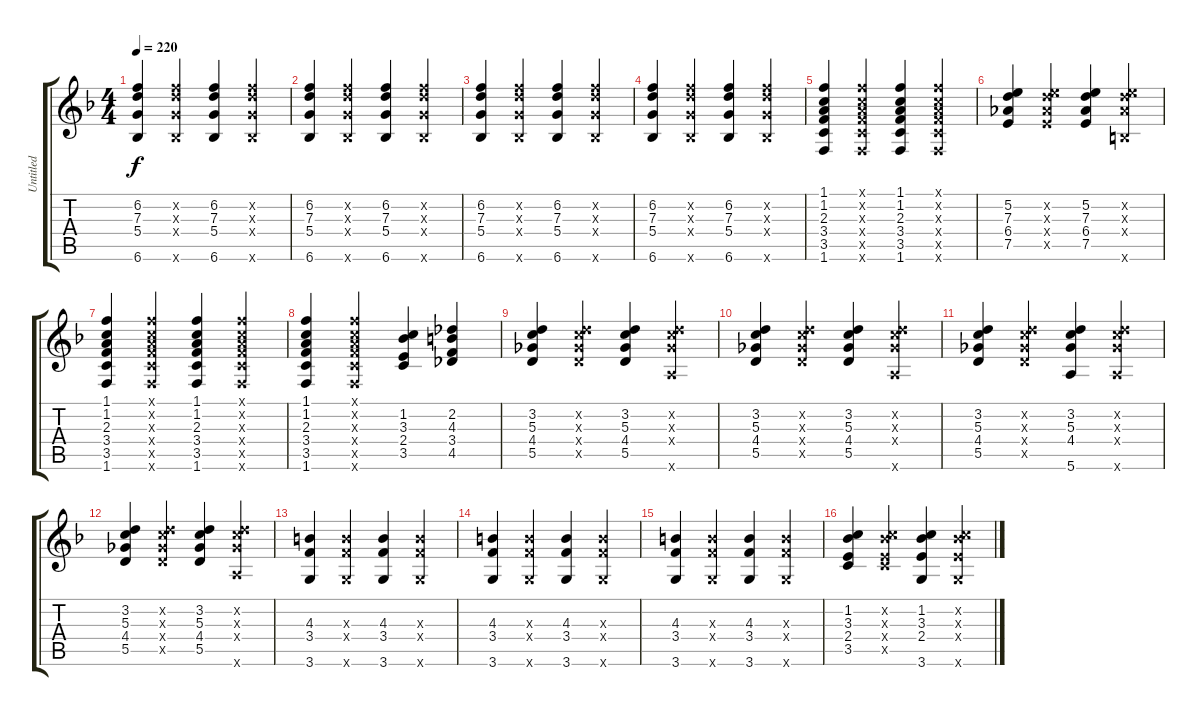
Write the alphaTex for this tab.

\track ("Untitled" "Untitled") {instrument acousticguitarsteel}
\staff {score tabs}
\tuning (E4 B3 G3 D3 A2 E2) {hide}
\ts (4 4)
\tempo 220
\clef g2
\ks f
(6.2 7.3 5.4 6.6).4{dy f} (6.2{x} 7.3{x} 5.4{x} 6.6{x}).4 (6.2 7.3 5.4 6.6).4 (6.2{x} 7.3{x} 5.4{x} 6.6{x}).4 |
(6.2 7.3 5.4 6.6).4 (6.2{x} 7.3{x} 5.4{x} 6.6{x}).4 (6.2 7.3 5.4 6.6).4 (6.2{x} 7.3{x} 5.4{x} 6.6{x}).4 |
(6.2 7.3 5.4 6.6).4 (6.2{x} 7.3{x} 5.4{x} 6.6{x}).4 (6.2 7.3 5.4 6.6).4 (6.2{x} 7.3{x} 5.4{x} 6.6{x}).4 |
(6.2 7.3 5.4 6.6).4 (6.2{x} 7.3{x} 5.4{x} 6.6{x}).4 (6.2 7.3 5.4 6.6).4 (6.2{x} 7.3{x} 5.4{x} 6.6{x}).4 |
(1.1 1.2 2.3 3.4 3.5 1.6).4 (1.1{x} 1.2{x} 2.3{x} 3.4{x} 3.5{x} 1.6{x}).4 (1.1 1.2 2.3 3.4 3.5 1.6).4 (1.1{x} 1.2{x} 2.3{x} 3.4{x} 3.5{x} 1.6{x}).4 |
(5.2 7.3 6.4 7.5).4 (5.2{x} 7.3{x} 6.4{x} 7.5{x}).4 (5.2 7.3 6.4 7.5).4 (5.2{x} 7.3{x} 6.4{x} 7.6{x}).4 |
(1.1 1.2 2.3 3.4 3.5 1.6).4 (1.1{x} 1.2{x} 2.3{x} 3.4{x} 3.5{x} 1.6{x}).4 (1.1 1.2 2.3 3.4 3.5 1.6).4 (1.1{x} 1.2{x} 2.3{x} 3.4{x} 3.5{x} 1.6{x}).4 |
(1.1 1.2 2.3 3.4 3.5 1.6).4 (1.1{x} 1.2{x} 2.3{x} 3.4{x} 3.5{x} 1.6{x}).4 (1.2 3.3 2.4 3.5).4 (2.2 4.3 3.4 4.5).4 |
(3.2 5.3 4.4 5.5).4 (3.2{x} 5.3{x} 4.4{x} 5.5{x}).4 (3.2 5.3 4.4 5.5).4 (3.2{x} 5.3{x} 4.4{x} 5.6{x}).4 |
(3.2 5.3 4.4 5.5).4 (3.2{x} 5.3{x} 4.4{x} 5.5{x}).4 (3.2 5.3 4.4 5.5).4 (3.2{x} 5.3{x} 4.4{x} 5.6{x}).4 |
(3.2 5.3 4.4 5.5).4 (3.2{x} 5.3{x} 4.4{x} 5.5{x}).4 (3.2 5.3 4.4 5.6).4 (3.2{x} 5.3{x} 4.4{x} 5.6{x}).4 |
(3.2 5.3 4.4 5.5).4 (3.2{x} 5.3{x} 4.4{x} 5.5{x}).4 (3.2 5.3 4.4 5.5).4 (3.2{x} 5.3{x} 4.4{x} 5.6{x}).4 |
(4.3 3.4 3.6).4 (4.3{x} 3.4{x} 3.6{x}).4 (4.3 3.4 3.6).4 (4.3{x} 3.4{x} 3.6{x}).4 |
(4.3 3.4 3.6).4 (4.3{x} 3.4{x} 3.6{x}).4 (4.3 3.4 3.6).4 (4.3{x} 3.4{x} 3.6{x}).4 |
(4.3 3.4 3.6).4 (4.3{x} 3.4{x} 3.6{x}).4 (4.3 3.4 3.6).4 (4.3{x} 3.4{x} 3.6{x}).4 |
(1.2 3.3 2.4 3.5).4 (1.2{x} 3.3{x} 2.4{x} 3.5{x}).4 (1.2 3.3 2.4 3.6).4 (1.2{x} 3.3{x} 2.4{x} 3.6{x}).4
